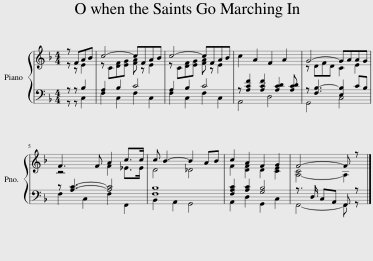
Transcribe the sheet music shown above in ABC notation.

X:1
%%score { ( 1 2 ) | ( 3 4 ) }
L:1/8
M:4/4
I:linebreak $
K:F
V:1 treble
V:2 treble
V:3 bass
V:4 bass
V:1
 z FAB | c4- cFAB | c4- cFAB | c2 A2 F2 A2 | G4- GAAG |$ %5
 F3 F A2 c>c | c B3- B2 AB | c2 A2 F2 G2 | F4- F z |] %9
V:2
 z z E2 | z C[DF][EG] [FA] z E2 | z C[DF][EG] [FA] z E2 | x8 | z DFD C2 E2 |$ %5
 z4 F2 _E>E | D4 _D4 | F2 [DF]2 D2 [CE]2 | [A,-C]4 A,2 |] %9
V:3
 z z B,2 | A,2 B,2 C4 | A,2 B,2 C4 | z [A,CF]2 [A,CF]2 [A,CD]2 [A,CD] | z [F,B,-]3 [E,B,]2 CB, |$ %5
 z [A,C]3- [A,C]4 | [F,B,]8 | [F,A,C]2 [A,C]2 [G,B,]4 | z3/2 D,/ C,A,, F,, z |] %9
V:4
 z z C,2 | F,2 C,2 F,2 C,2 | F,2 C,2 F,2 C,2 | A,,4 D,4 | G,,4 C,4 |$ %5
 F,2 C,2 F,2 F,,2 | B,,2 A,,2 G,,4 | A,,2 D,2 G,,2 C,2 | F,,4- F,, z |] %9
